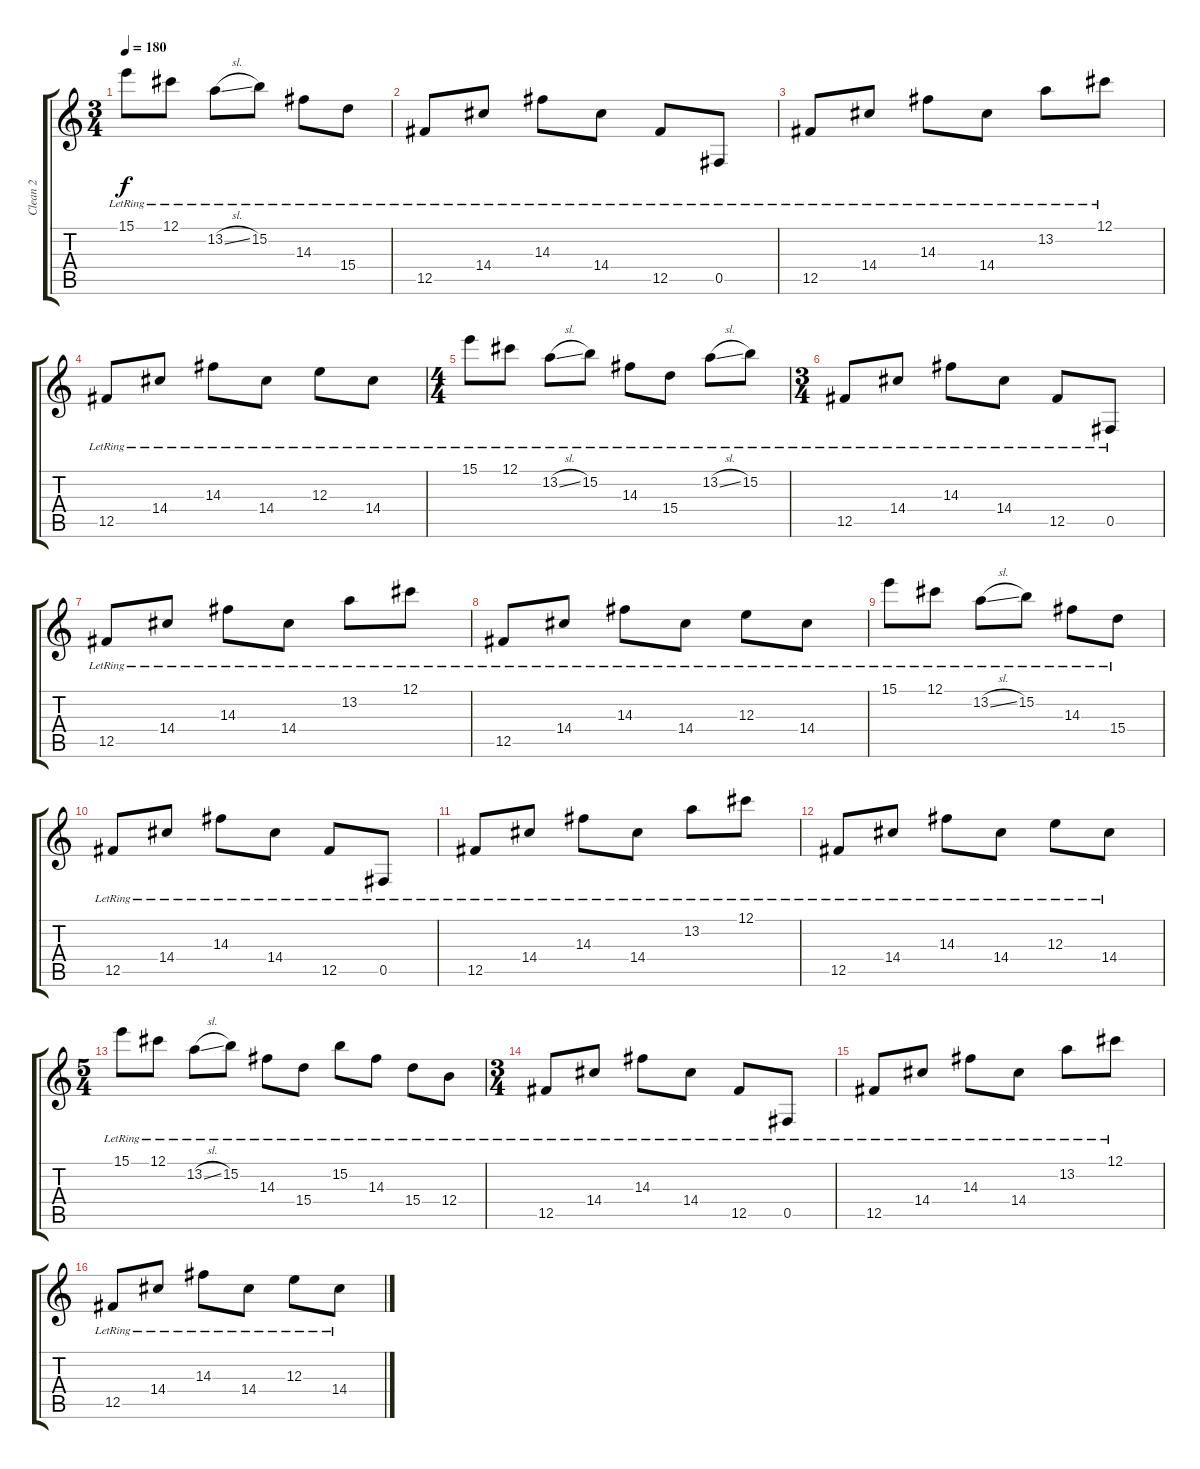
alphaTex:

\track ("Clean 2" "Clean 2") {instrument electricguitarjazz}
\staff {score tabs}
\tuning (Db4 Ab3 E3 B2 Gb2 Db2) {hide}
\ts (3 4)
\tempo 180
\clef g2
\ks c
15.1{lr}.8{dy f} 12.1{lr}.8 13.2{sl lr}.8 15.2{lr}.8 14.3{lr}.8 15.4{lr}.8 |
12.5{lr}.8 14.4{lr}.8 14.3{lr}.8 14.4{lr}.8 12.5{lr}.8 0.5{lr}.8 |
12.5{lr}.8 14.4{lr}.8 14.3{lr}.8 14.4{lr}.8 13.2{lr}.8 12.1{lr}.8 |
12.5{lr}.8 14.4{lr}.8 14.3{lr}.8 14.4{lr}.8 12.3{lr}.8 14.4{lr}.8 |
\ts (4 4)
15.1{lr}.8 12.1{lr}.8 13.2{sl lr}.8 15.2{lr}.8 14.3{lr}.8 15.4{lr}.8 13.2{sl lr}.8 15.2{lr}.8 |
\ts (3 4)
12.5{lr}.8 14.4{lr}.8 14.3{lr}.8 14.4{lr}.8 12.5{lr}.8 0.5{lr}.8 |
12.5{lr}.8 14.4{lr}.8 14.3{lr}.8 14.4{lr}.8 13.2{lr}.8 12.1{lr}.8 |
12.5{lr}.8 14.4{lr}.8 14.3{lr}.8 14.4{lr}.8 12.3{lr}.8 14.4{lr}.8 |
15.1{lr}.8 12.1{lr}.8 13.2{sl lr}.8 15.2{lr}.8 14.3{lr}.8 15.4{lr}.8 |
12.5{lr}.8 14.4{lr}.8 14.3{lr}.8 14.4{lr}.8 12.5{lr}.8 0.5{lr}.8 |
12.5{lr}.8 14.4{lr}.8 14.3{lr}.8 14.4{lr}.8 13.2{lr}.8 12.1{lr}.8 |
12.5{lr}.8 14.4{lr}.8 14.3{lr}.8 14.4{lr}.8 12.3{lr}.8 14.4{lr}.8 |
\ts (5 4)
15.1{lr}.8 12.1{lr}.8 13.2{sl lr}.8 15.2{lr}.8 14.3{lr}.8 15.4{lr}.8 15.2{lr}.8 14.3{lr}.8 15.4{lr}.8 12.4{lr}.8 |
\ts (3 4)
12.5{lr}.8 14.4{lr}.8 14.3{lr}.8 14.4{lr}.8 12.5{lr}.8 0.5{lr}.8 |
12.5{lr}.8 14.4{lr}.8 14.3{lr}.8 14.4{lr}.8 13.2{lr}.8 12.1{lr}.8 |
12.5{lr}.8 14.4{lr}.8 14.3{lr}.8 14.4{lr}.8 12.3{lr}.8 14.4{lr}.8
